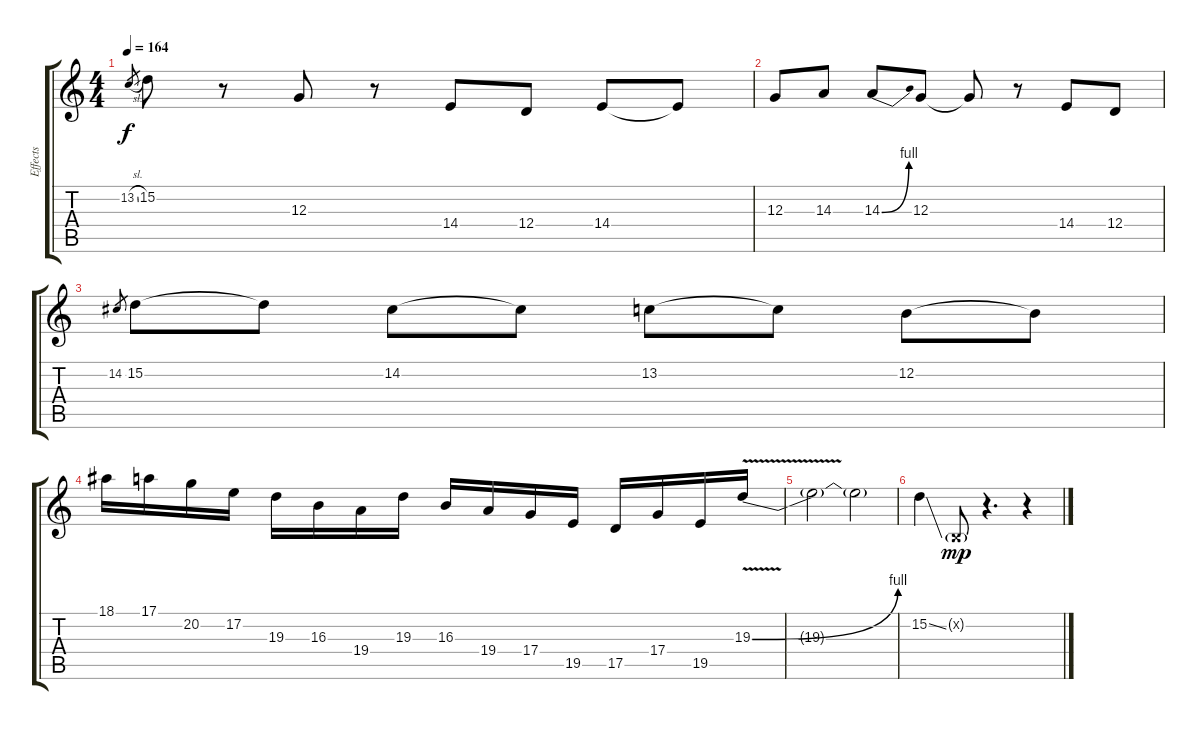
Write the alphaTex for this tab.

\track ("Effects" "Effects") {instrument bassoon}
\staff {score tabs}
\tuning (E4 B3 G3 D3 A2 E2) {hide}
\ts (4 4)
\tempo 164
\clef g2
\ks c
13.2{sl}.8{gr dy f} 15.2.8 r.8 12.3.8 r.8 14.4.8 12.4.8 14.4.8 14.4{t}.8 |
12.3.8 14.3.8 14.3{be (bend 0 0 60 4)}.8 12.3.8 12.3{t}.8 r.8 14.4.8 12.4.8 |
14.2.8{gr} 15.2.8 15.2{t}.8 14.2.8 14.2{t}.8 13.2.8 13.2{t}.8 12.2.8 12.2{t}.8 |
18.1.16 17.1.16 20.2.16 17.2.16 19.3.16 16.3.16 19.4.16 19.3.16 16.3.16 19.4.16 17.4.16 19.5.16 17.5.16 17.4.16 19.5.16 19.3{be (bend 0 0 60 4) v}.16 |
19.3{t}.2 19.3{t}.2 |
15.2{ss}.4 0.2{g x}.8{dy mp} r.4{d} r.4
